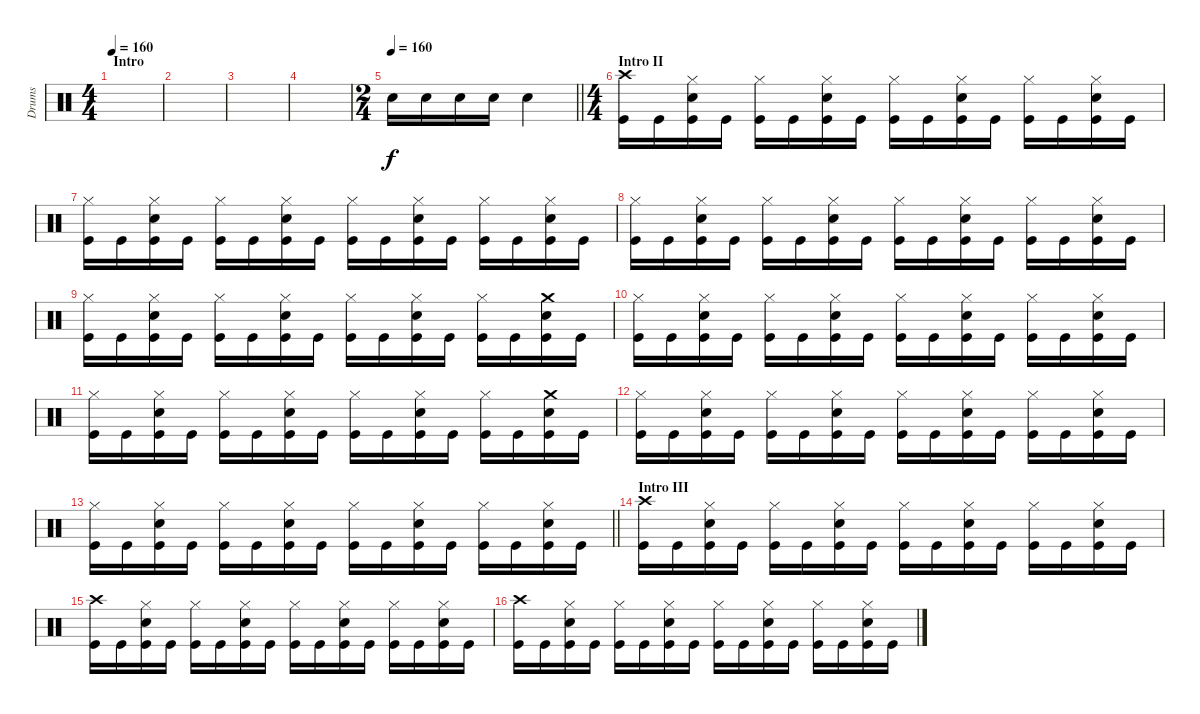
\track ("Drums" "Drums") {instrument percussion}
\staff {score}
\articulation defaults
\ts (4 4)
\section ("" "Intro")
\tempo 160
\tempo 120
\tempo 160
\clef neutral
\ks c
|
|
|
|
\ts (2 4)
\tempo 160
\barLineRight lightlight "Snare (hit) 2".16 "Snare (hit) 2".16 "Snare (hit) 2".16 "Snare (hit) 2".16 "Snare (hit) 2".4
|
\ts (4 4)
\section ("" "Intro II")
("Crash high (hit)" "Kick (hit)").16 "Kick (hit)".16 ("Hi-Hat (closed)" "Snare (hit) 2" "Kick (hit)").16 "Kick (hit)".16 ("Hi-Hat (closed)" "Kick (hit)").16 "Kick (hit)".16 ("Hi-Hat (closed)" "Snare (hit) 2" "Kick (hit)").16 "Kick (hit)".16 ("Hi-Hat (closed)" "Kick (hit)").16 "Kick (hit)".16 ("Hi-Hat (closed)" "Snare (hit) 2" "Kick (hit)").16 "Kick (hit)".16 ("Hi-Hat (closed)" "Kick (hit)").16 "Kick (hit)".16 ("Hi-Hat (closed)" "Snare (hit) 2" "Kick (hit)").16 "Kick (hit)".16 |
("Hi-Hat (closed)" "Kick (hit)").16 "Kick (hit)".16 ("Hi-Hat (closed)" "Snare (hit) 2" "Kick (hit)").16 "Kick (hit)".16 ("Hi-Hat (closed)" "Kick (hit)").16 "Kick (hit)".16 ("Hi-Hat (closed)" "Snare (hit) 2" "Kick (hit)").16 "Kick (hit)".16 ("Hi-Hat (closed)" "Kick (hit)").16 "Kick (hit)".16 ("Hi-Hat (closed)" "Snare (hit) 2" "Kick (hit)").16 "Kick (hit)".16 ("Hi-Hat (closed)" "Kick (hit)").16 "Kick (hit)".16 ("Hi-Hat (closed)" "Snare (hit) 2" "Kick (hit)").16 "Kick (hit)".16 |
("Hi-Hat (closed)" "Kick (hit)").16 "Kick (hit)".16 ("Hi-Hat (closed)" "Snare (hit) 2" "Kick (hit)").16 "Kick (hit)".16 ("Hi-Hat (closed)" "Kick (hit)").16 "Kick (hit)".16 ("Hi-Hat (closed)" "Snare (hit) 2" "Kick (hit)").16 "Kick (hit)".16 ("Hi-Hat (closed)" "Kick (hit)").16 "Kick (hit)".16 ("Hi-Hat (closed)" "Snare (hit) 2" "Kick (hit)").16 "Kick (hit)".16 ("Hi-Hat (closed)" "Kick (hit)").16 "Kick (hit)".16 ("Hi-Hat (closed)" "Snare (hit) 2" "Kick (hit)").16 "Kick (hit)".16 |
("Hi-Hat (closed)" "Kick (hit)").16 "Kick (hit)".16 ("Hi-Hat (closed)" "Snare (hit) 2" "Kick (hit)").16 "Kick (hit)".16 ("Hi-Hat (closed)" "Kick (hit)").16 "Kick (hit)".16 ("Hi-Hat (closed)" "Snare (hit) 2" "Kick (hit)").16 "Kick (hit)".16 ("Hi-Hat (closed)" "Kick (hit)").16 "Kick (hit)".16 ("Hi-Hat (closed)" "Snare (hit) 2" "Kick (hit)").16 "Kick (hit)".16 ("Hi-Hat (closed)" "Kick (hit)").16 "Kick (hit)".16 ("Crash medium (hit)" "Snare (hit) 2" "Kick (hit)").16 "Kick (hit)".16 |
("Hi-Hat (closed)" "Kick (hit)").16 "Kick (hit)".16 ("Hi-Hat (closed)" "Snare (hit) 2" "Kick (hit)").16 "Kick (hit)".16 ("Hi-Hat (closed)" "Kick (hit)").16 "Kick (hit)".16 ("Hi-Hat (closed)" "Snare (hit) 2" "Kick (hit)").16 "Kick (hit)".16 ("Hi-Hat (closed)" "Kick (hit)").16 "Kick (hit)".16 ("Hi-Hat (closed)" "Snare (hit) 2" "Kick (hit)").16 "Kick (hit)".16 ("Hi-Hat (closed)" "Kick (hit)").16 "Kick (hit)".16 ("Hi-Hat (closed)" "Snare (hit) 2" "Kick (hit)").16 "Kick (hit)".16 |
("Hi-Hat (closed)" "Kick (hit)").16 "Kick (hit)".16 ("Hi-Hat (closed)" "Snare (hit) 2" "Kick (hit)").16 "Kick (hit)".16 ("Hi-Hat (closed)" "Kick (hit)").16 "Kick (hit)".16 ("Hi-Hat (closed)" "Snare (hit) 2" "Kick (hit)").16 "Kick (hit)".16 ("Hi-Hat (closed)" "Kick (hit)").16 "Kick (hit)".16 ("Hi-Hat (closed)" "Snare (hit) 2" "Kick (hit)").16 "Kick (hit)".16 ("Hi-Hat (closed)" "Kick (hit)").16 "Kick (hit)".16 ("Crash medium (hit)" "Snare (hit) 2" "Kick (hit)").16 "Kick (hit)".16 |
("Hi-Hat (closed)" "Kick (hit)").16 "Kick (hit)".16 ("Hi-Hat (closed)" "Snare (hit) 2" "Kick (hit)").16 "Kick (hit)".16 ("Hi-Hat (closed)" "Kick (hit)").16 "Kick (hit)".16 ("Hi-Hat (closed)" "Snare (hit) 2" "Kick (hit)").16 "Kick (hit)".16 ("Hi-Hat (closed)" "Kick (hit)").16 "Kick (hit)".16 ("Hi-Hat (closed)" "Snare (hit) 2" "Kick (hit)").16 "Kick (hit)".16 ("Hi-Hat (closed)" "Kick (hit)").16 "Kick (hit)".16 ("Hi-Hat (closed)" "Snare (hit) 2" "Kick (hit)").16 "Kick (hit)".16 |
\barLineRight lightlight
("Hi-Hat (closed)" "Kick (hit)").16 "Kick (hit)".16 ("Hi-Hat (closed)" "Snare (hit) 2" "Kick (hit)").16 "Kick (hit)".16 ("Hi-Hat (closed)" "Kick (hit)").16 "Kick (hit)".16 ("Hi-Hat (closed)" "Snare (hit) 2" "Kick (hit)").16 "Kick (hit)".16 ("Hi-Hat (closed)" "Kick (hit)").16 "Kick (hit)".16 ("Hi-Hat (closed)" "Snare (hit) 2" "Kick (hit)").16 "Kick (hit)".16 ("Hi-Hat (closed)" "Kick (hit)").16 "Kick (hit)".16 ("Hi-Hat (closed)" "Snare (hit) 2" "Kick (hit)").16 "Kick (hit)".16 |
\section ("" "Intro III")
("Crash high (hit)" "Kick (hit)").16 "Kick (hit)".16 ("Hi-Hat (closed)" "Snare (hit) 2" "Kick (hit)").16 "Kick (hit)".16 ("Hi-Hat (closed)" "Kick (hit)").16 "Kick (hit)".16 ("Hi-Hat (closed)" "Snare (hit) 2" "Kick (hit)").16 "Kick (hit)".16 ("Hi-Hat (closed)" "Kick (hit)").16 "Kick (hit)".16 ("Hi-Hat (closed)" "Snare (hit) 2" "Kick (hit)").16 "Kick (hit)".16 ("Hi-Hat (closed)" "Kick (hit)").16 "Kick (hit)".16 ("Hi-Hat (closed)" "Snare (hit) 2" "Kick (hit)").16 "Kick (hit)".16 |
("Crash high (hit)" "Kick (hit)").16 "Kick (hit)".16 ("Hi-Hat (closed)" "Snare (hit) 2" "Kick (hit)").16 "Kick (hit)".16 ("Hi-Hat (closed)" "Kick (hit)").16 "Kick (hit)".16 ("Hi-Hat (closed)" "Snare (hit) 2" "Kick (hit)").16 "Kick (hit)".16 ("Hi-Hat (closed)" "Kick (hit)").16 "Kick (hit)".16 ("Hi-Hat (closed)" "Snare (hit) 2" "Kick (hit)").16 "Kick (hit)".16 ("Hi-Hat (closed)" "Kick (hit)").16 "Kick (hit)".16 ("Hi-Hat (closed)" "Snare (hit) 2" "Kick (hit)").16 "Kick (hit)".16 |
("Crash high (hit)" "Kick (hit)").16 "Kick (hit)".16 ("Hi-Hat (closed)" "Snare (hit) 2" "Kick (hit)").16 "Kick (hit)".16 ("Hi-Hat (closed)" "Kick (hit)").16 "Kick (hit)".16 ("Hi-Hat (closed)" "Snare (hit) 2" "Kick (hit)").16 "Kick (hit)".16 ("Hi-Hat (closed)" "Kick (hit)").16 "Kick (hit)".16 ("Hi-Hat (closed)" "Snare (hit) 2" "Kick (hit)").16 "Kick (hit)".16 ("Hi-Hat (closed)" "Kick (hit)").16 "Kick (hit)".16 ("Hi-Hat (closed)" "Snare (hit) 2" "Kick (hit)").16 "Kick (hit)".16
